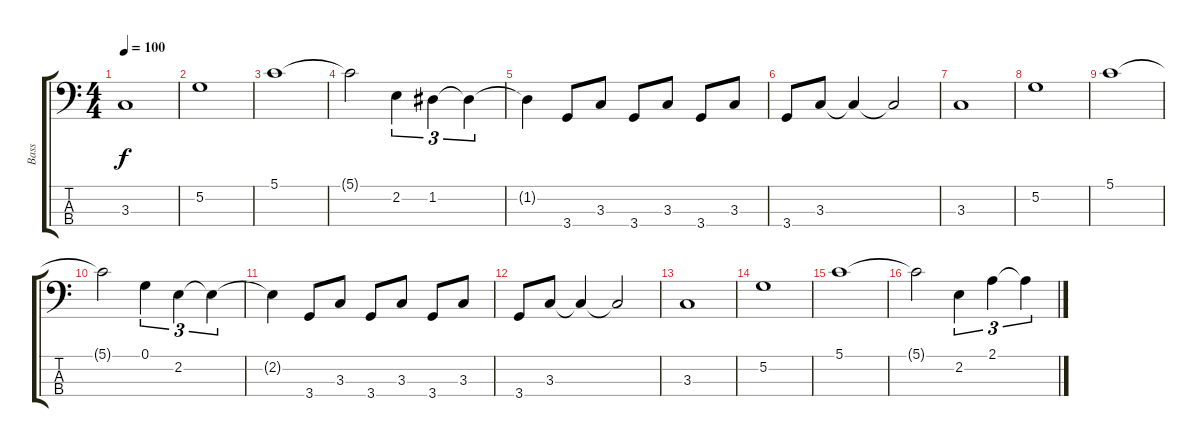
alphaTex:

\track ("Bass" "Bass") {instrument electricbassfinger}
\staff {score tabs}
\tuning (G2 D2 A1 E1) {hide}
\ts (4 4)
\tempo 100
\clef f4
\ks c
3.3.1{dy f instrument electricbassfinger} |
5.2.1 |
5.1.1 |
5.1{t}.2 2.2.4{tu (3 2)} 1.2.4{tu (3 2)} 1.2{t}.4{tu (3 2)} |
1.2{t}.4 3.4.8 3.3.8 3.4.8 3.3.8 3.4.8 3.3.8 |
3.4.8 3.3.8 3.3{t}.4 3.3{t}.2 |
3.3.1 |
5.2.1 |
5.1.1 |
5.1{t}.2 0.1.4{tu (3 2)} 2.2.4{tu (3 2)} 2.2{t}.4{tu (3 2)} |
2.2{t}.4 3.4.8 3.3.8 3.4.8 3.3.8 3.4.8 3.3.8 |
3.4.8 3.3.8 3.3{t}.4 3.3{t}.2 |
3.3.1 |
5.2.1 |
5.1.1 |
5.1{t}.2 2.2.4{tu (3 2)} 2.1.4{tu (3 2)} 2.1{t}.4{tu (3 2)}
